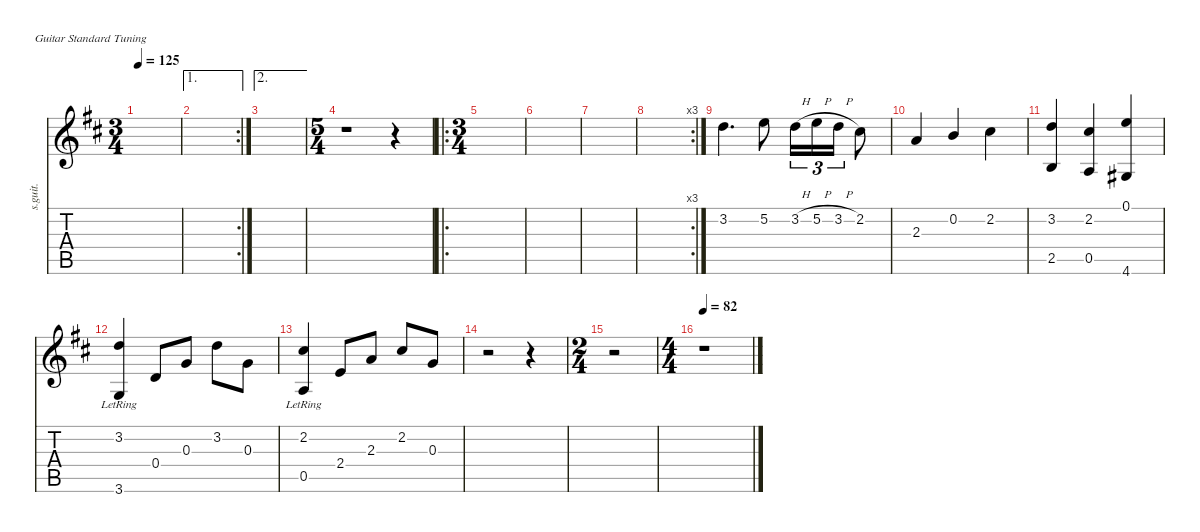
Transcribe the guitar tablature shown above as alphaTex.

\defaultSystemsLayout 4
\hideDynamics
\bracketExtendMode nobrackets
\track ("Guitar Acoustic 3" "s.guit.") {instrument acousticguitarsteel}
\staff {score tabs}
\tuning (E4 B3 G3 D3 A2 E2)
\ts (3 4)
\tempo 125
\clef g2
\ks d
|
\ae 1
\rc 2
|
\ae 2
|
\ts (5 4)
\beaming (8 6 4)
r.1{beam Down} r.4{beam Down} |
\ro
\ts (3 4)
\beaming (8 2 2 2)
|
|
|
\rc 3
|
3.2{acc forcenatural}.4{d beam Down} 5.2{acc forcenatural}.8{beam Down} 3.2{h acc forcenatural}.16{tu (3 2) beam Down} 5.2{h acc forcenatural}.16{tu (3 2) beam Down} 3.2{h acc forcenatural}.16{tu (3 2) beam Down} 2.2{acc #}.8{beam Down} |
2.3{acc forcenatural}.4{beam Up} 0.2{acc forcenatural}.4{beam Up} 2.2{acc #}.4{beam Down} |
(3.2{acc forcenatural} 2.5{acc forcenatural}).4{beam Up} (2.2{acc #} 0.5{acc forcenatural}).4{beam Up} (0.1{acc forcenatural} 4.6{acc #}).4{beam Up} |
(3.2{acc forcenatural} 3.6{lr acc forcenatural}).4{beam Up} 0.4{acc forcenatural}.8{beam Up} 0.3{acc forcenatural}.8{beam Up} 3.2{acc forcenatural}.8{beam Down} 0.3{acc forcenatural}.8{beam Down} |
(2.2{acc #} 0.5{lr acc forcenatural}).4{beam Up} 2.4{acc forcenatural}.8{beam Up} 2.3{acc forcenatural}.8{beam Up} 2.2{acc #}.8{beam Up} 0.3{acc forcenatural}.8{beam Up} |
r.2{beam Down} r.4{beam Down} |
\ts (2 4)
\beaming (8 2 2)
r.2{beam Down} |
\ts (4 4)
\beaming (8 2 2 2 2)
\tempo 82
r.1{beam Down}
